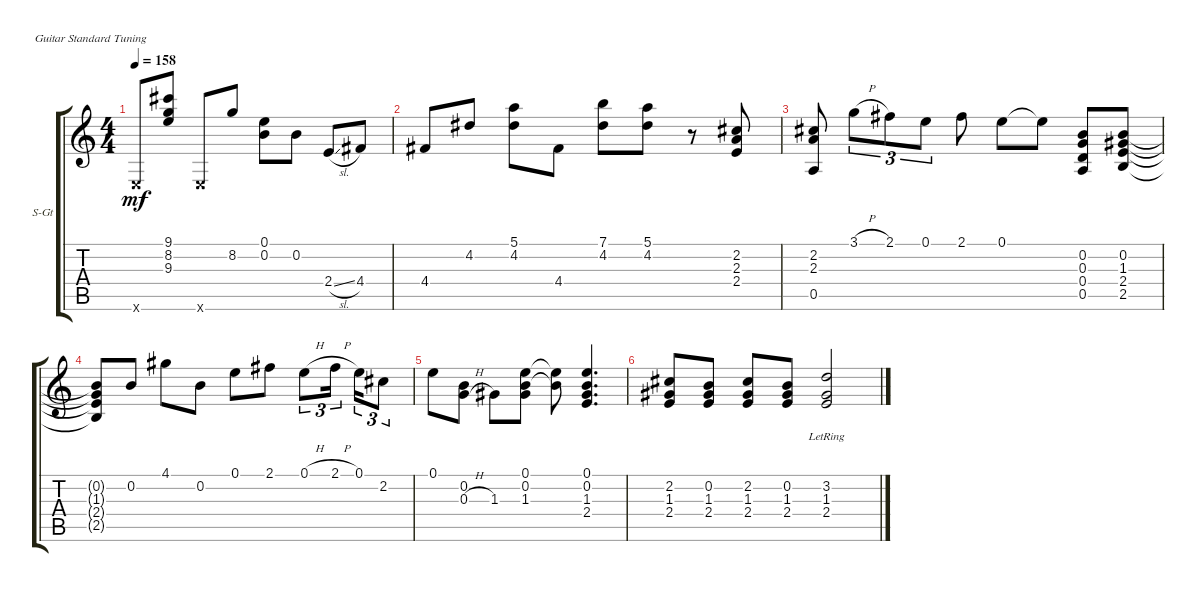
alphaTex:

\defaultSystemsLayout 4
\bracketExtendMode groupsimilarinstruments
\firstSystemTrackNameOrientation horizontal
\otherSystemsTrackNameOrientation horizontal
\track ("Steel Guitar" "S-Gt") {instrument acousticguitarsteel}
\staff {score tabs}
\tuning (E4 B3 G3 D3 A2 E2)
\ts (4 4)
\tempo 158
\clef g2
\ks c
0.6{x}.8{dy mf} (9.1 8.2 9.3).8 0.6{x}.8 8.2.8 (0.2 0.1).8 0.2.8 2.4{sl}.8 4.4.8 |
4.4.8 4.2.8 (4.2 5.1).8 4.4.8 (4.2 7.1).8 (5.1 4.2).8 r.8 (2.2 2.3 2.4).8 |
(2.3 2.2 0.5).8 3.1{h}.8{tu (3 2)} 2.1.8{tu (3 2)} 0.1.8{tu (3 2)} 2.1.8 0.1.8 0.1{t}.8 (0.2 0.3 0.4 0.5).8 (2.5 2.4 1.3 0.2).8 |
(0.2{t} 1.3{t} 2.4{t} 2.5{t}).8 0.2.8 4.1.8 0.2.8 0.1.8 2.1.8 0.1{h}.8{tu (3 2)} 2.1{h}.16{tu (3 2)} 0.1.16{tu (3 2)} 2.2.8{tu (3 2)} |
0.1.8 (0.2 0.3{h}).8 1.3.8 (1.3 0.2 0.1).8 (0.1{t} 0.2{t}).8 (0.1 0.2 1.3 2.4).4{d} |
(1.3 2.2 2.4).8 (2.4 1.3 0.2).8 (2.2 1.3 2.4).8 (2.4 1.3 0.2).8 (3.2 1.3 2.4{lr}).2
